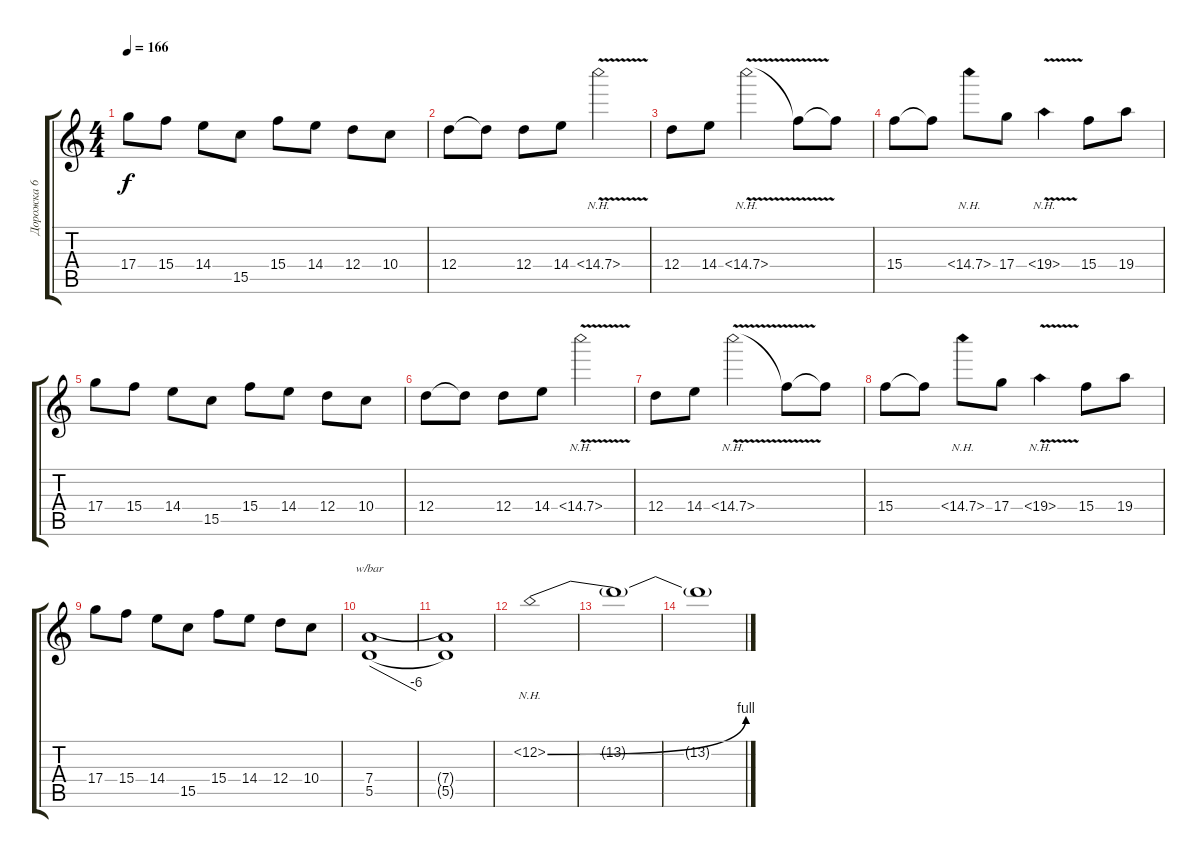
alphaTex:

\track ("Дорожка 6" "Дорожка 6") {instrument distortionguitar}
\staff {score tabs}
\tuning (E4 B3 G3 D3 A2 E2) {hide}
\ts (4 4)
\tempo 166
\clef g2
\ks c
17.4.8{dy f} 15.4.8 14.4.8 15.5.8 15.4.8 14.4.8 12.4.8 10.4.8 |
12.4.8 12.4{t}.8 12.4.8 14.4.8 15.4{nh v}.2 |
12.4.8 14.4.8 15.4{nh v}.2 15.4{t}.8 15.4{t}.8 |
15.4.8 15.4{t}.8 15.4{nh}.8 17.4.8 19.4{nh v}.4 15.4.8 19.4.8 |
17.4.8 15.4.8 14.4.8 15.5.8 15.4.8 14.4.8 12.4.8 10.4.8 |
12.4.8 12.4{t}.8 12.4.8 14.4.8 15.4{nh v}.2 |
12.4.8 14.4.8 15.4{nh v}.2 15.4{t}.8 15.4{t}.8 |
15.4.8 15.4{t}.8 15.4{nh}.8 17.4.8 19.4{nh v}.4 15.4.8 19.4.8 |
17.4.8 15.4.8 14.4.8 15.5.8 15.4.8 14.4.8 12.4.8 10.4.8 |
(7.4 5.5).1{tbe (dive default 0 0 60 -24)} |
(7.4{t} 5.5{t}).1 |
13.2{be (bend 0 0 60 4) nh}.1 |
13.2{t}.1 |
13.2{t}.1
